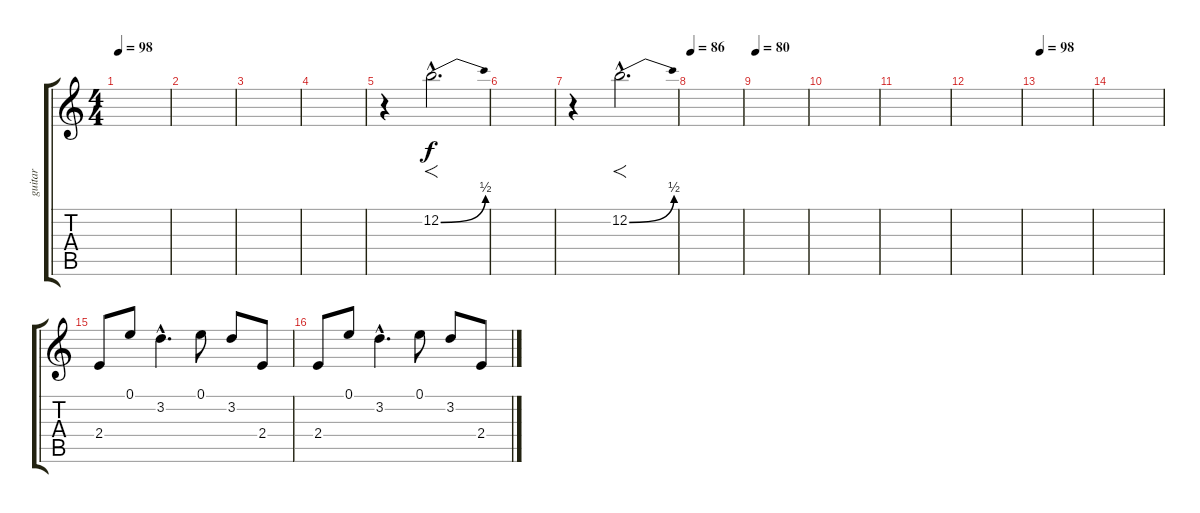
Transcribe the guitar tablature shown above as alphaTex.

\track ("guitar" "guitar") {instrument electricguitarclean}
\staff {score tabs}
\tuning (E4 B3 G3 D3 A2 E2) {hide}
\ts (4 4)
\tempo 98
\clef g2
\ks c
|
|
|
|
r.4{volume 6 instrument overdrivenguitar} 12.2{be (bend 0 0 60 2) hac}.2{f d} |
|
r.4 12.2{be (bend 0 0 60 2) hac}.2{f d} |
\tempo 86
|
\tempo 80
|
|
|
|
\tempo 98
|
|
2.4.8 0.1.8 3.2{hac}.4{d} 0.1.8 3.2.8 2.4.8 |
2.4.8 0.1.8 3.2{hac}.4{d} 0.1.8 3.2.8 2.4.8
